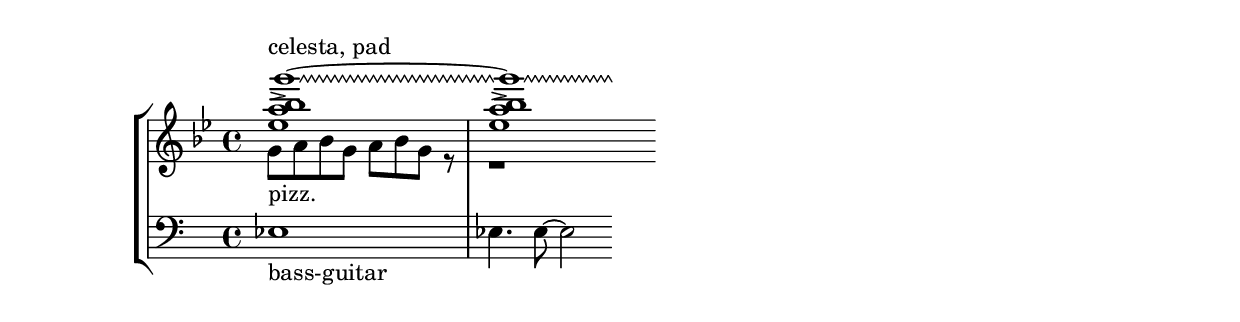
\version "2.18.2"
\header {
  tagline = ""  % removed
}
% \include "lilypond-book-preamble.ly"


global = {
\key g \major
  \time 2/4
}


\parallelMusic #'(
voiceA 
voiceB 
voiceD
voiceC
) 
% voiceD
% rhMusic
% lhMusic

{
  \time 4/4 \key es \lydian
  <es, a bes>1->^\markup { celesta, pad } |
  g'8_\markup {pizz.} a bes g a bes g r   |
  \override Glissando.style = #'zigzag g'''1~\glissando |
  \clef bass es1_\markup { bass-guitar } |
  %-------------------------

  <es a bes>1-> |
   r1   |
  \cadenzaOn g1\glissando \hideNotes g4 \unHideNotes \cadenzaOff |
  es4. es8~es2 |
  %-------------------------

%=========================
 }



\new StaffGroup <<
  \new Staff 
%    \with {instrumentName = #"Струнные "} 
<< \relative c''' { \voiceA } \\ \relative c' { \voiceB } \\ \relative c' { \voiceD } >>
  \new Staff 
%    \with {instrumentName = #"Фортепиано "} 
    \relative c { \voiceC }
%  \new Staff 
%    \with {instrumentName = #"Электрогитара "} 
%    \relative c {\clef bass  \voiceD }
%  \new PianoStaff <<
%    \new Staff \rhMusic
%    \new Staff \lhMusic
%    >>
>>

